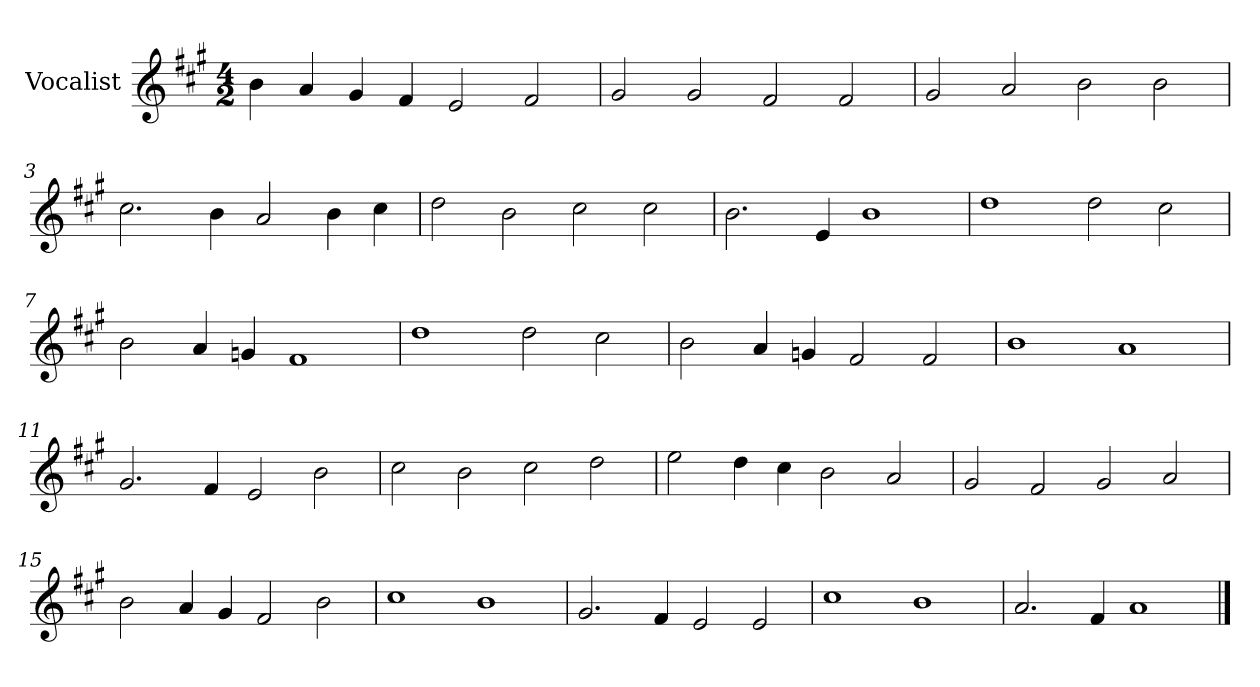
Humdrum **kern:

**kern
*part1
*staff1
*I"Vocalist
*k[f#c#g#]
*A:
*M4/2
=
4b
4a
4g#
4f#
2e
2f#
=1
2g#
2g#
2f#
2f#
=2
2g#
2a
2b
2b
=3
2.cc#
4b
2a
4b
4cc#
=4
2dd
2b
2cc#
2cc#
=5
2.b
4e
1b
=6
1dd
2dd
2cc#
=7
2b
4a
4gn
1f#
=8
1dd
2dd
2cc#
=9
2b
4a
4gn
2f#
2f#
=10
1b
1a
=11
2.g#
4f#
2e
2b
=12
2cc#
2b
2cc#
2dd
=13
2ee
4dd
4cc#
2b
2a
=14
2g#
2f#
2g#
2a
=15
2b
4a
4g#
2f#
2b
=16
1cc#
1b
=17
2.g#
4f#
2e
2e
=18
1cc#
1b
=19
2.a
4f#
1a
==
*-
